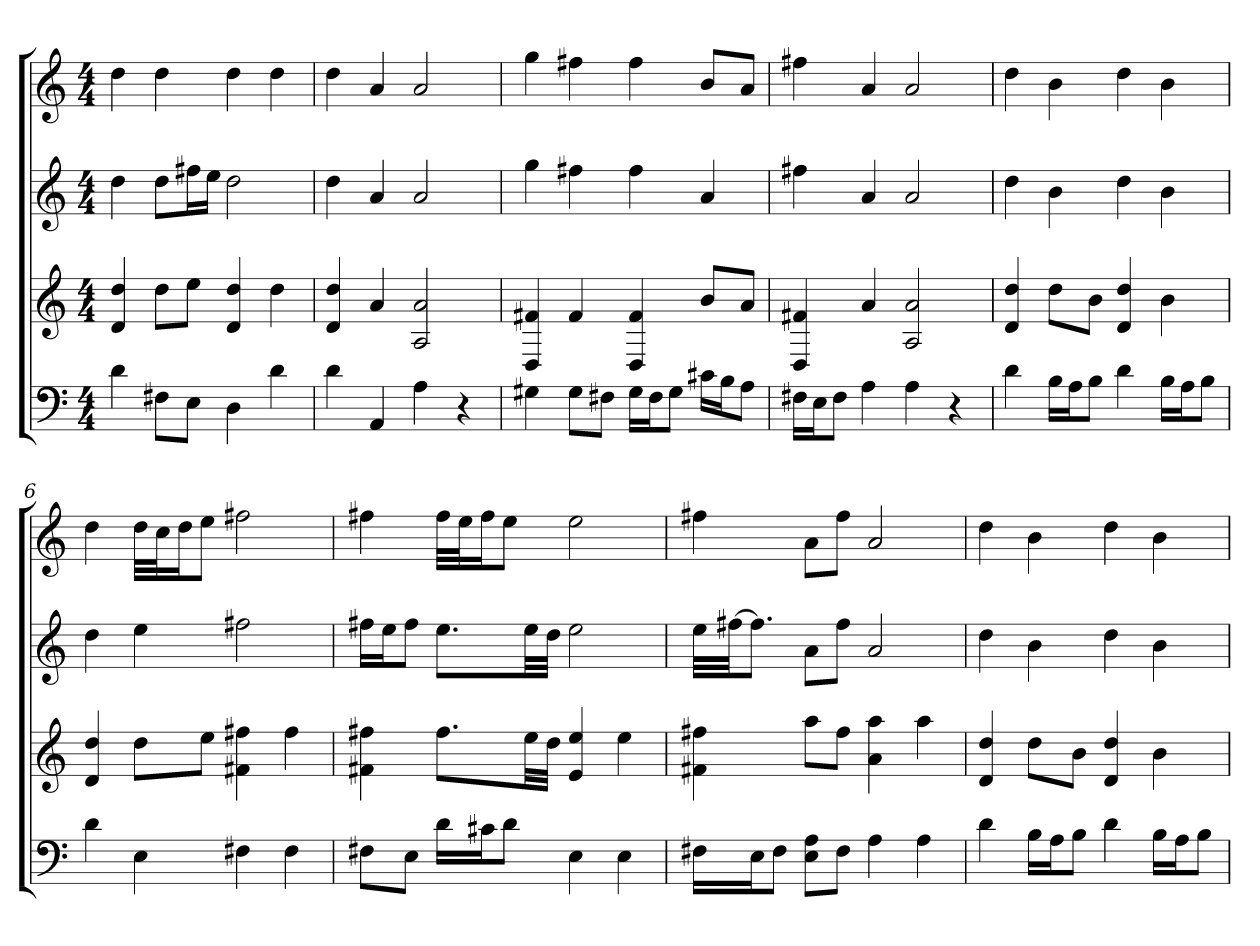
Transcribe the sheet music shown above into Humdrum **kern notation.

**kern	**kern	**kern	**kern
*part4	*part3	*part2	*part1
*staff4	*staff3	*staff2	*staff1
*M4/4	*M4/4	*M4/4	*M4/4
=1	=1	=1	=1
4d	4d 4dd	4dd	4dd
8F#XL	8ddL	8ddL	4dd
8EJ	8eeJ	16ff#XL	.
.	.	16eeJJ	.
4D	4d 4dd	2dd	4dd
4d	4dd	.	4dd
=2	=2	=2	=2
4d	4d 4dd	4dd	4dd
4AA	4a	4a	4a
4A	2A 2a	2a	2a
4r	.	.	.
=3	=3	=3	=3
4G#X	4D 4f#X	4gg	4gg
8G#L	4f#	4ff#X	4ff#X
8F#XJ	.	.	.
16G#LL	4D 4f#	4ff#	4ff#
16F#J	.	.	.
8G#J	.	.	.
16c#XLL	8bL	4a	8bL
16BJ	.	.	.
8AJ	8aJ	.	8aJ
=4	=4	=4	=4
16F#XLL	4D 4f#X	4ff#X	4ff#X
16EJ	.	.	.
8F#J	.	.	.
4A	4a	4a	4a
4A	2A 2a	2a	2a
4r	.	.	.
=5	=5	=5	=5
4d	4d 4dd	4dd	4dd
16BLL	8ddL	4b	4b
16AJ	.	.	.
8BJ	8bJ	.	.
4d	4d 4dd	4dd	4dd
16BLL	4b	4b	4b
16AJ	.	.	.
8BJ	.	.	.
=6	=6	=6	=6
4d	4d 4dd	4dd	4dd
4E	8ddL	4ee	32ddLLL
.	.	.	32ccJ
.	.	.	16ddJ
.	8eeJ	.	8eeJ
4F#X	4f#X 4ff#X	2ff#X	2ff#X
4F#	4ff#	.	.
=7	=7	=7	=7
8F#XL	4f#X 4ff#X	16ff#XLL	4ff#X
.	.	16eeJ	.
8EJ	.	8ff#J	.
16dLL	8.ff#L	8.eeL	32ff#LLL
.	.	.	32eeJ
16c#XJ	.	.	16ff#J
8dJ	.	.	8eeJ
.	32eeLL	32eeLL	.
.	32ddJJJ	32ddJJJ	.
4E	4e 4ee	2ee	2ee
4E	4ee	.	.
=8	=8	=8	=8
16F#XLL	4f#X 4ff#X	32eeLLL	4ff#X
.	.	[32ff#XJJ	.
16EJ	.	8.ff#J]	.
8F#J	.	.	.
8E 8AL	8aaL	8aL	8aL
8F#J	8ff#J	8ff#J	8ff#J
4A	4a 4aa	2a	2a
4A	4aa	.	.
=9	=9	=9	=9
4d	4d 4dd	4dd	4dd
16BLL	8ddL	4b	4b
16AJ	.	.	.
8BJ	8bJ	.	.
4d	4d 4dd	4dd	4dd
16BLL	4b	4b	4b
16AJ	.	.	.
8BJ	.	.	.
=	=	=	=
*-	*-	*-	*-
